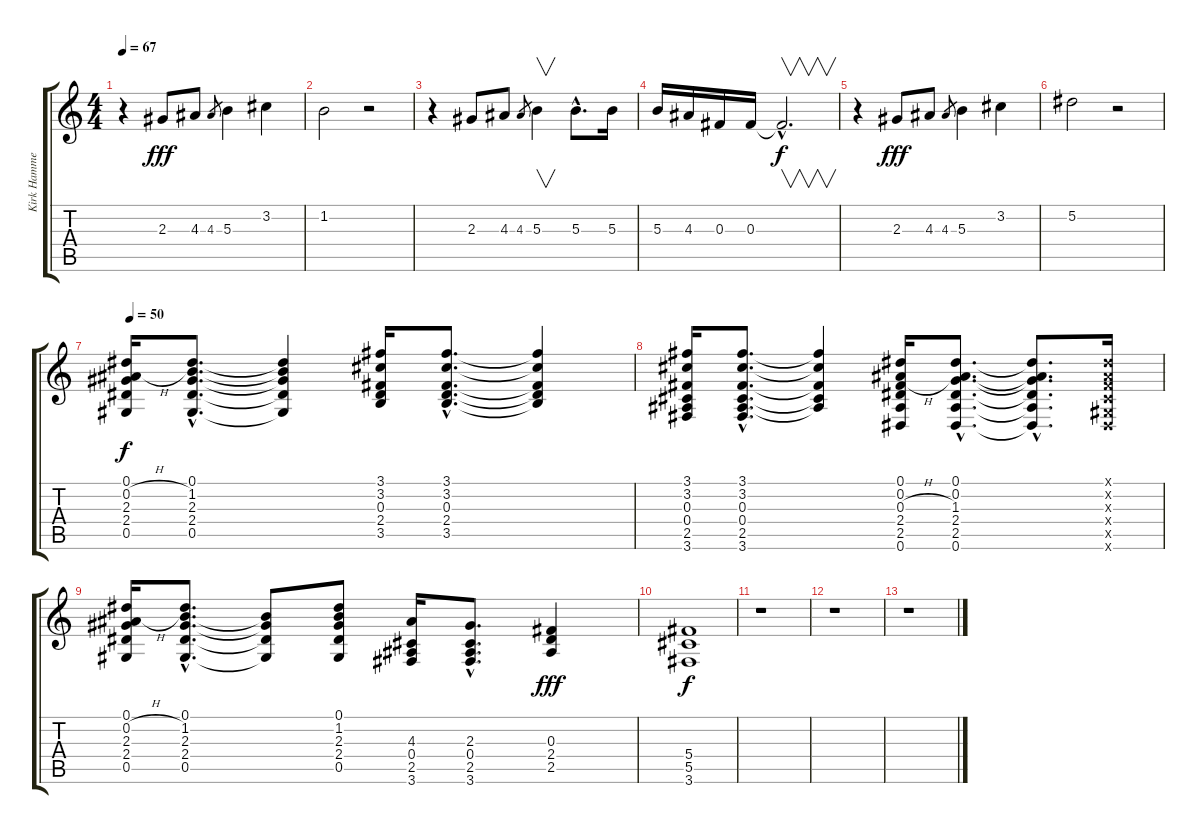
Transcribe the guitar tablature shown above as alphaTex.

\track ("Kirk Hammett (Clean Guitar)" "Kirk Hamme") {instrument electricguitarjazz}
\staff {score tabs}
\tuning (Eb4 Bb3 Gb3 Db3 Ab2 Eb2) {hide}
\ts (4 4)
\tempo 67
\clef g2
\ks c
r.4{dy f} 2.3.8{dy fff} 4.3.8 4.3.8{gr} 5.3.4 3.2.4 |
1.2.2 r.2 |
r.4 2.3.8 4.3.8 4.3.8{gr} 5.3.4{v} 5.3{hac}.8{d} 5.3.16 |
5.3.16 4.3.16 0.3.16 0.3.16 0.3{hac t}.2{v d dy f} |
r.4 2.3.8{dy fff} 4.3.8 4.3.8{gr} 5.3.4 3.2.4 |
5.2.2 r.2 |
\tempo 50
(0.1 0.2{h} 2.3 2.4 0.5).16{dy f} (0.1{hac} 1.2{hac} 2.3{hac} 2.4{hac} 0.5{hac}).8{d} (0.1{t} 1.2{t} 2.3{t} 2.4{t} 0.5{t}).4 (3.1 3.2 0.3 2.4 3.5).16 (3.1{hac} 3.2{hac} 0.3{hac} 2.4{hac} 3.5{hac}).8{d} (3.1{t} 3.2{t} 0.3{t} 2.4{t} 3.5{t}).4 |
(3.1 3.2 0.3 0.4 2.5 3.6).16 (3.1{hac} 3.2{hac} 0.3{hac} 0.4{hac} 2.5{hac} 3.6{hac}).8{d} (3.1{t} 3.2{t} 0.3{t} 0.4{t} 2.5{t}).4 (0.1 0.2 0.3{h} 2.4 2.5 0.6).16 (0.1{hac} 0.2{hac} 1.3{hac} 2.4{hac} 2.5{hac} 0.6{hac}).8{d} (0.1{hac t} 0.2{hac t} 1.3{hac t} 2.4{hac t} 2.5{hac t} 0.6{hac t}).8{d} (0.1{x} 0.2{x} 0.3{x} 0.4{x} 0.5{x} 0.6{x}).16 |
(0.1 0.2{h} 2.3 2.4 0.5).16 (0.1{hac} 1.2{hac} 2.3{hac} 2.4{hac} 0.5{hac}).8{d} (1.2{t} 2.3{t} 2.4{t} 0.5{t}).8 (0.1 1.2 2.3 2.4 0.5).8 (4.3 0.4 2.5 3.6).16 (2.3{hac} 0.4{hac} 2.5{hac} 3.6{hac}).8{d} (0.3 2.4 2.5).4{dy fff} |
(5.4 5.5 3.6).1{dy f} |
r.1 |
r.1 |
r.1
